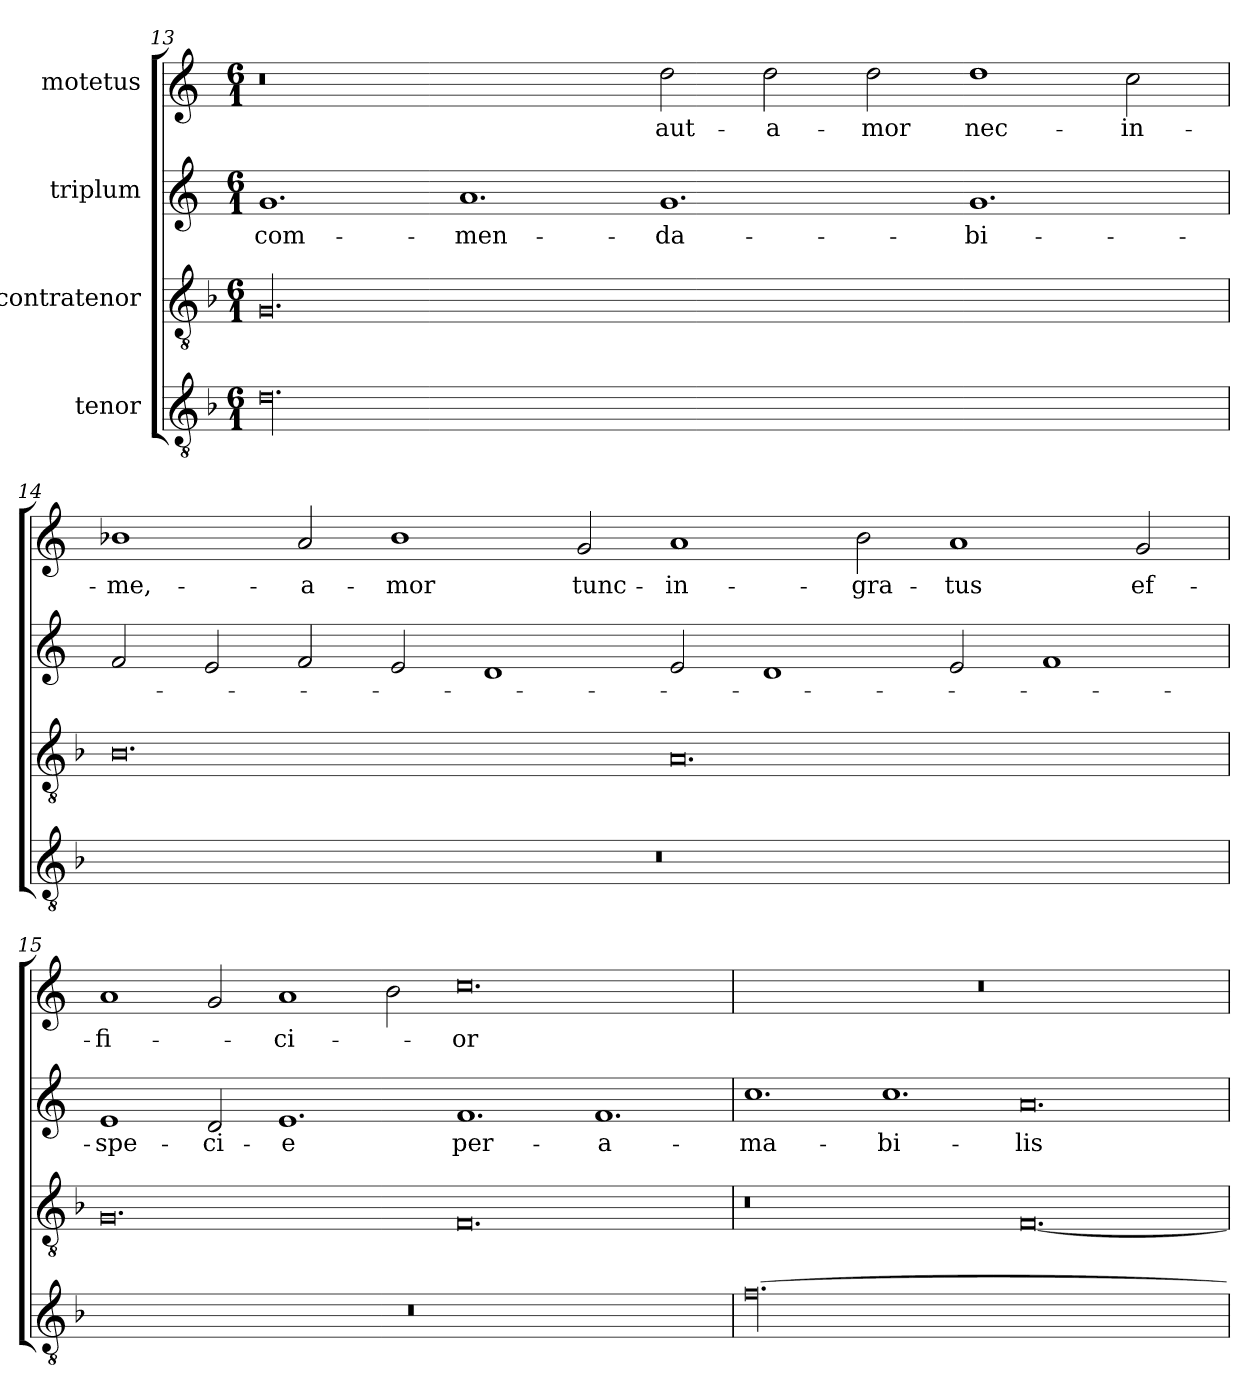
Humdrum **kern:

**kern	**kern	**kern	**text	**kern	**text
*part4	*part3	*part2	*part2	*part1	*part1
*staff4	*staff3	*staff2	*staff2	*staff1	*staff1
*I"tenor	*I"contratenor	*I"triplum	*	*I"motetus	*
*clefGv2	*clefGv2	*clefG2	*	*clefG2	*
*k[b-]	*k[b-]	*k[]	*	*k[]	*
*F:	*F:	*C:	*	*C:	*
*M6/1	*M6/1	*M6/1	*	*M6/1	*
=13	=13	=13	=13	=13	=13
00.d\	00.G/	1.g/	com-	0.r	.
.	.	1.a/	-men-	.	.
.	.	1.g/	-da-	2dd\	aut-
.	.	.	.	2dd\	a-
.	.	.	.	2dd\	-mor
.	.	1.g/	-bi-	1dd\	nec-
.	.	.	.	2cc\	in-
=14	=14	=14	=14	=14	=14
00.r	0.B-\	2f/	.	1b-X\	me,-
.	.	2e/	.	.	.
.	.	2f/	.	2a/	a-
.	.	2e/	.	1b-\	-mor
.	.	1d/	.	.	.
.	.	.	.	2g/	tunc-
.	0.A/	2e/	.	1a/	in-
.	.	1d/	.	.	.
.	.	.	.	2b-\	-gra-
.	.	2e/	.	1a/	-tus
.	.	1f/	.	.	.
.	.	.	.	2g/	ef-
=15	=15	=15	=15	=15	=15
00.r	0.G/	1e/	-spe-	1a/	-fi-
.	.	2d/	-ci-	2g/	.
.	.	1.e/	-e	1a/	-ci-
.	.	.	.	2b\	.
.	0.F/	1.f/	per-	0.cc\	-or
.	.	1.f/	-a-	.	.
=16	=16	=16	=16	=16	=16
[00.f\	0.r	1.cc\	-ma-	00.r	.
.	.	1.cc\	-bi-	.	.
.	[0.F/	0.a/	-lis	.	.
=	=	=	=	=	=
*-	*-	*-	*-	*-	*-
